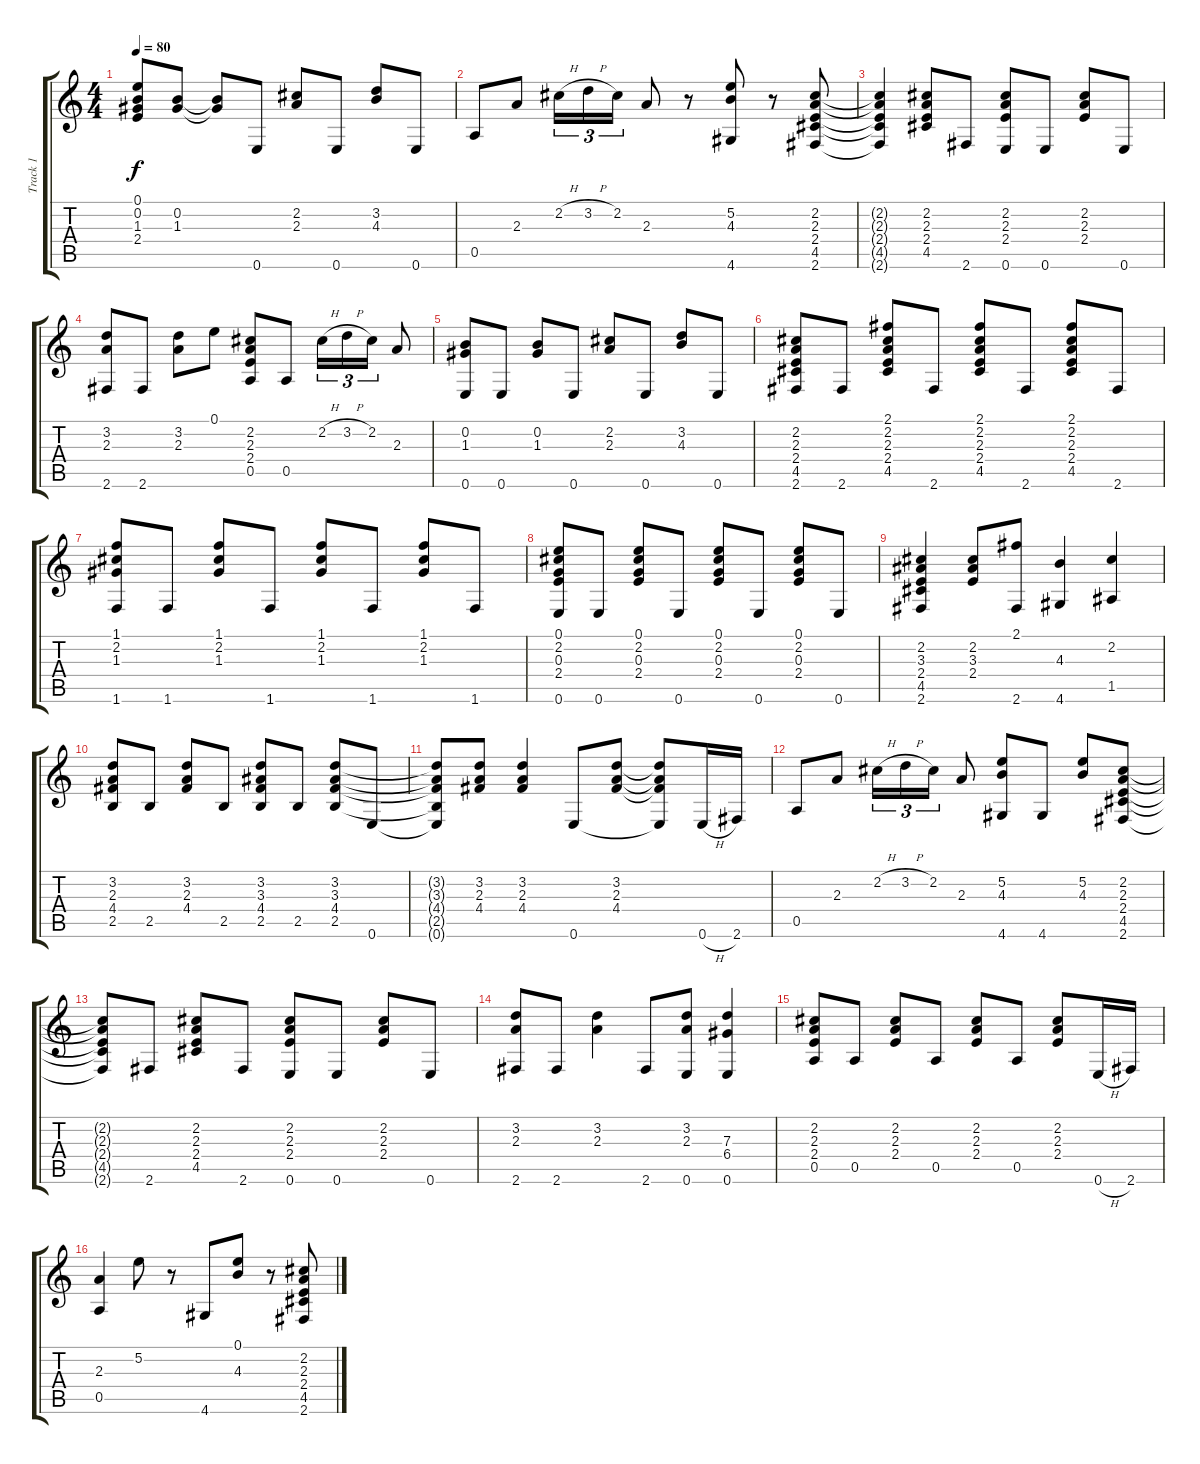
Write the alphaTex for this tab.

\track ("Track 1" "Track 1") {instrument acousticguitarnylon}
\staff {score tabs}
\tuning (E4 B3 G3 D3 A2 E2) {hide}
\ts (4 4)
\tempo 80
\clef g2
\ks c
(0.1 0.2 1.3 2.4).8{dy f} (0.2 1.3).8 (0.2{t} 1.3{t}).8 0.6.8 (2.2 2.3).8 0.6.8 (3.2 4.3).8 0.6.8 |
0.5.8 2.3.8 2.2{h}.16{tu (3 2)} 3.2{h}.16{tu (3 2)} 2.2.16{tu (3 2)} 2.3.8 r.8 (5.2 4.3 4.6).8 r.8 (2.2 2.3 2.4 4.5 2.6).8 |
(2.2{t} 2.3{t} 2.4{t} 4.5{t} 2.6{t}).4 (2.2 2.3 2.4 4.5).8 2.6.8 (2.2 2.3 2.4 0.6).8 0.6.8 (2.2 2.3 2.4).8 0.6.8 |
(3.2 2.3 2.6).8 2.6.8 (3.2 2.3).8 0.1.8 (2.2 2.3 2.4 0.5).8 0.5.8 2.2{h}.16{tu (3 2)} 3.2{h}.16{tu (3 2)} 2.2.16{tu (3 2)} 2.3.8 |
(0.2 1.3 0.6).8 0.6.8 (0.2 1.3).8 0.6.8 (2.2 2.3).8 0.6.8 (3.2 4.3).8 0.6.8 |
(2.2 2.3 2.4 4.5 2.6).8 2.6.8 (2.1 2.2 2.3 2.4 4.5).8 2.6.8 (2.1 2.2 2.3 2.4 4.5).8 2.6.8 (2.1 2.2 2.3 2.4 4.5).8 2.6.8 |
(1.1 2.2 1.3 1.6).8 1.6.8 (1.1 2.2 1.3).8 1.6.8 (1.1 2.2 1.3).8 1.6.8 (1.1 2.2 1.3).8 1.6.8 |
(0.1 2.2 0.3 2.4 0.6).8 0.6.8 (0.1 2.2 0.3 2.4).8 0.6.8 (0.1 2.2 0.3 2.4).8 0.6.8 (0.1 2.2 0.3 2.4).8 0.6.8 |
(2.2 3.3 2.4 4.5 2.6).4 (2.2 3.3 2.4).8 (2.1 2.6).8 (4.3 4.6).4 (2.2 1.5).4 |
(3.2 2.3 4.4 2.5).8 2.5.8 (3.2 2.3 4.4).8 2.5.8 (3.2 3.3 4.4 2.5).8 2.5.8 (3.2 3.3 4.4 2.5).8 0.6.8 |
(3.2{t} 3.3{t} 4.4{t} 2.5{t} 0.6{t}).8 (3.2 2.3 4.4).8 (3.2 2.3 4.4).4 0.6.8 (3.2 2.3 4.4).8 (3.2{t} 2.3{t} 4.4{t} 0.6{t}).8 0.6{h}.16 2.6.16 |
0.5.8 2.3.8 2.2{h}.16{tu (3 2)} 3.2{h}.16{tu (3 2)} 2.2.16{tu (3 2)} 2.3.8 (5.2 4.3 4.6).8 4.6.8 (5.2 4.3).8 (2.2 2.3 2.4 4.5 2.6).8 |
(2.2{t} 2.3{t} 2.4{t} 4.5{t} 2.6{t}).8 2.6.8 (2.2 2.3 2.4 4.5).8 2.6.8 (2.2 2.3 2.4 0.6).8 0.6.8 (2.2 2.3 2.4).8 0.6.8 |
(3.2 2.3 2.6).8 2.6.8 (3.2 2.3).4 2.6.8 (3.2 2.3 0.6).8 (7.3 6.4 0.6).4 |
(2.2 2.3 2.4 0.5).8 0.5.8 (2.2 2.3 2.4).8 0.5.8 (2.2 2.3 2.4).8 0.5.8 (2.2 2.3 2.4).8 0.6{h}.16 2.6.16 |
(2.3 0.5).4 5.2.8 r.8 4.6.8 (0.1 4.3).8 r.8 (2.2 2.3 2.4 4.5 2.6).8
